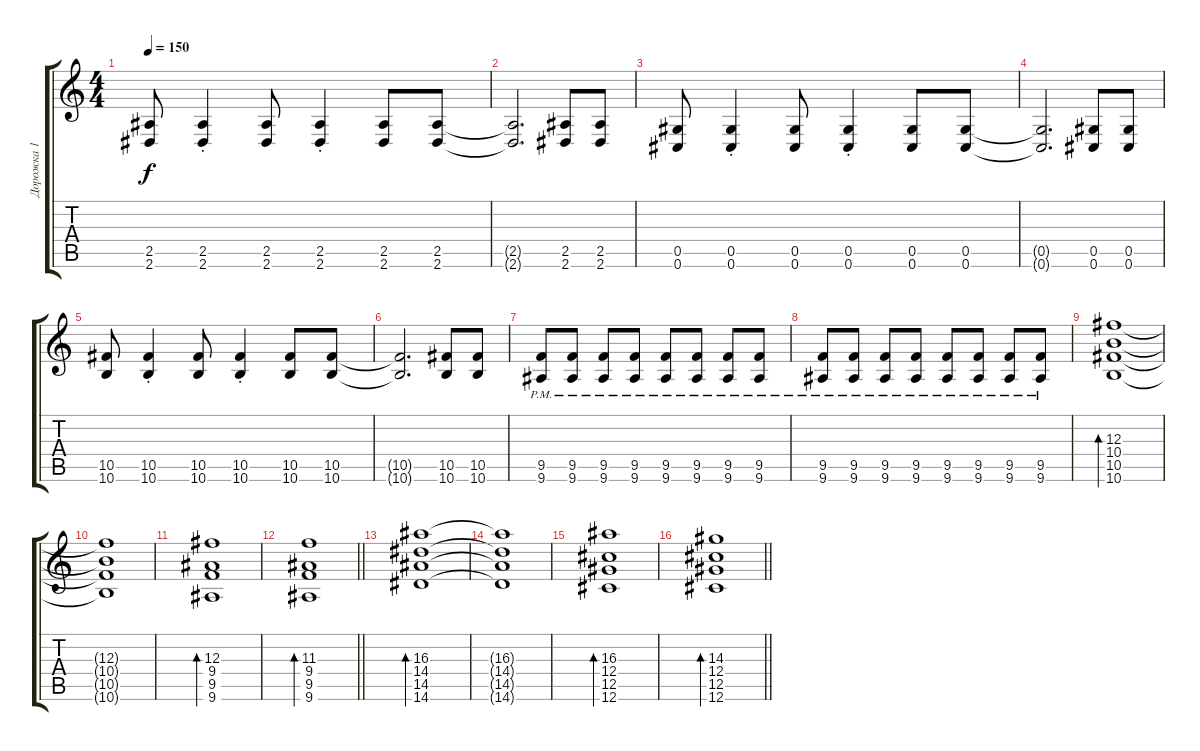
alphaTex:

\track ("Дорожка 1" "Дорожка 1") {instrument overdrivenguitar}
\staff {score tabs}
\tuning (Eb4 Bb3 Gb3 Db3 Ab2 Db2) {hide}
\ts (4 4)
\tempo 150
\clef g2
\ks c
(2.5 2.6).8{dy f} (2.5{st} 2.6{st}).4 (2.5 2.6).8 (2.5{st} 2.6{st}).4 (2.5 2.6).8 (2.5 2.6).8 |
(2.5{t} 2.6{t}).2{d} (2.5 2.6).8 (2.5 2.6).8 |
(0.5 0.6).8 (0.5{st} 0.6{st}).4 (0.5 0.6).8 (0.5{st} 0.6{st}).4 (0.5 0.6).8 (0.5 0.6).8 |
(0.5{t} 0.6{t}).2{d} (0.5 0.6).8 (0.5 0.6).8 |
(10.5 10.6).8 (10.5{st} 10.6{st}).4 (10.5 10.6).8 (10.5{st} 10.6{st}).4 (10.5 10.6).8 (10.5 10.6).8 |
(10.5{t} 10.6{t}).2{d} (10.5 10.6).8 (10.5 10.6).8 |
(9.5{pm} 9.6{pm}).8 (9.5{pm} 9.6{pm}).8 (9.5{pm} 9.6{pm}).8 (9.5{pm} 9.6{pm}).8 (9.5{pm} 9.6{pm}).8 (9.5{pm} 9.6{pm}).8 (9.5{pm} 9.6{pm}).8 (9.5{pm} 9.6{pm}).8 |
(9.5{pm} 9.6{pm}).8 (9.5{pm} 9.6{pm}).8 (9.5{pm} 9.6{pm}).8 (9.5{pm} 9.6{pm}).8 (9.5{pm} 9.6{pm}).8 (9.5{pm} 9.6{pm}).8 (9.5{pm} 9.6{pm}).8 (9.5{pm} 9.6{pm}).8 |
(12.3 10.4 10.5 10.6).1{bd 60 instrument electricguitarclean} |
(12.3{t} 10.4{t} 10.5{t} 10.6{t}).1 |
(12.3 9.4 9.5 9.6).1{bd 60} |
\barLineRight lightlight
(11.3 9.4 9.5 9.6).1{bd 60} |
(16.3 14.4 14.5 14.6).1{bd 60} |
(16.3{t} 14.4{t} 14.5{t} 14.6{t}).1 |
(16.3 12.4 12.5 12.6).1{bd 60} |
\barLineRight lightlight
(14.3 12.4 12.5 12.6).1{bd 60}
